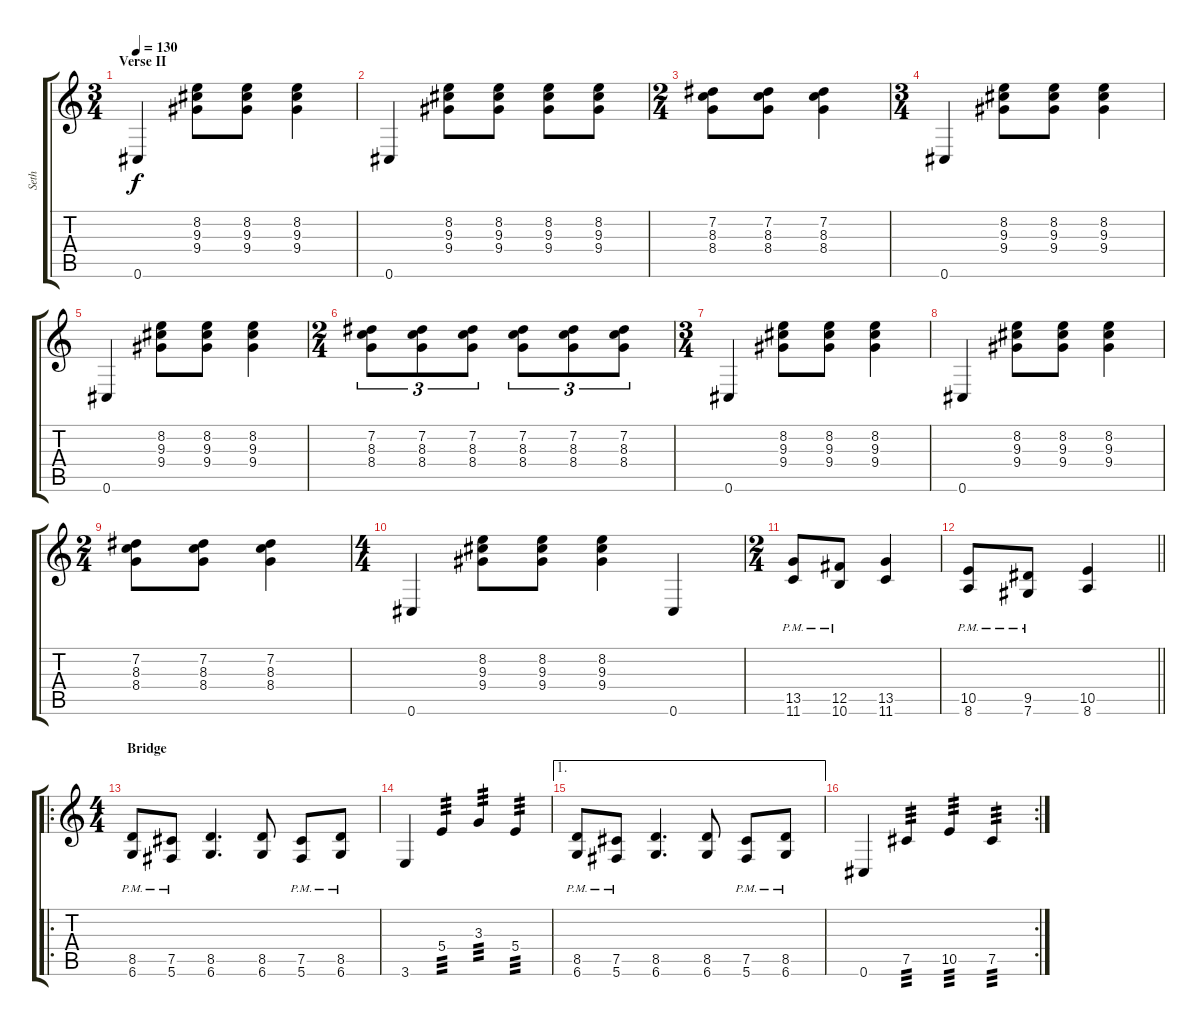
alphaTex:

\track ("Seth" "Seth") {instrument overdrivenguitar}
\staff {score tabs}
\tuning (Db4 Ab3 E3 B2 Gb2 Db2) {hide}
\ts (3 4)
\section ("" "Verse II")
\tempo 130
\clef g2
\ks c
0.6.4{dy f} (8.2 9.3 9.4).8 (8.2 9.3 9.4).8 (8.2 9.3 9.4).4 |
0.6.4 (8.2 9.3 9.4).8 (8.2 9.3 9.4).8 (8.2 9.3 9.4).8 (8.2 9.3 9.4).8 |
\ts (2 4)
(7.2 8.3 8.4).8 (7.2 8.3 8.4).8 (7.2 8.3 8.4).4 |
\ts (3 4)
0.6.4 (8.2 9.3 9.4).8 (8.2 9.3 9.4).8 (8.2 9.3 9.4).4 |
0.6.4 (8.2 9.3 9.4).8 (8.2 9.3 9.4).8 (8.2 9.3 9.4).4 |
\ts (2 4)
(7.2 8.3 8.4).8{tu (3 2)} (7.2 8.3 8.4).8{tu (3 2)} (7.2 8.3 8.4).8{tu (3 2)} (7.2 8.3 8.4).8{tu (3 2)} (7.2 8.3 8.4).8{tu (3 2)} (7.2 8.3 8.4).8{tu (3 2)} |
\ts (3 4)
0.6.4 (8.2 9.3 9.4).8 (8.2 9.3 9.4).8 (8.2 9.3 9.4).4 |
0.6.4 (8.2 9.3 9.4).8 (8.2 9.3 9.4).8 (8.2 9.3 9.4).4 |
\ts (2 4)
(7.2 8.3 8.4).8 (7.2 8.3 8.4).8 (7.2 8.3 8.4).4 |
\ts (4 4)
0.6.4 (8.2 9.3 9.4).8 (8.2 9.3 9.4).8 (8.2 9.3 9.4).4 0.6.4 |
\ts (2 4)
(13.5{pm} 11.6{pm}).8 (12.5{pm} 10.6{pm}).8 (13.5 11.6).4 |
\barLineRight lightlight
(10.5{pm} 8.6{pm}).8 (9.5{pm} 7.6{pm}).8 (10.5 8.6).4 |
\ro
\ts (4 4)
\section ("" "Bridge")
(8.5{pm} 6.6{pm}).8 (7.5{pm} 5.6{pm}).8 (8.5 6.6).4{d} (8.5 6.6).8 (7.5{pm} 5.6{pm}).8 (8.5{pm} 6.6{pm}).8 |
3.6.4 5.4.4{tp 3} 3.3.4{tp 3} 5.4.4{tp 3} |
\ae 1
(8.5{pm} 6.6{pm}).8 (7.5{pm} 5.6{pm}).8 (8.5 6.6).4{d} (8.5 6.6).8 (7.5{pm} 5.6{pm}).8 (8.5{pm} 6.6{pm}).8 |
\rc 2
0.6.4 7.5.4{tp 3} 10.5.4{tp 3} 7.5.4{tp 3}
